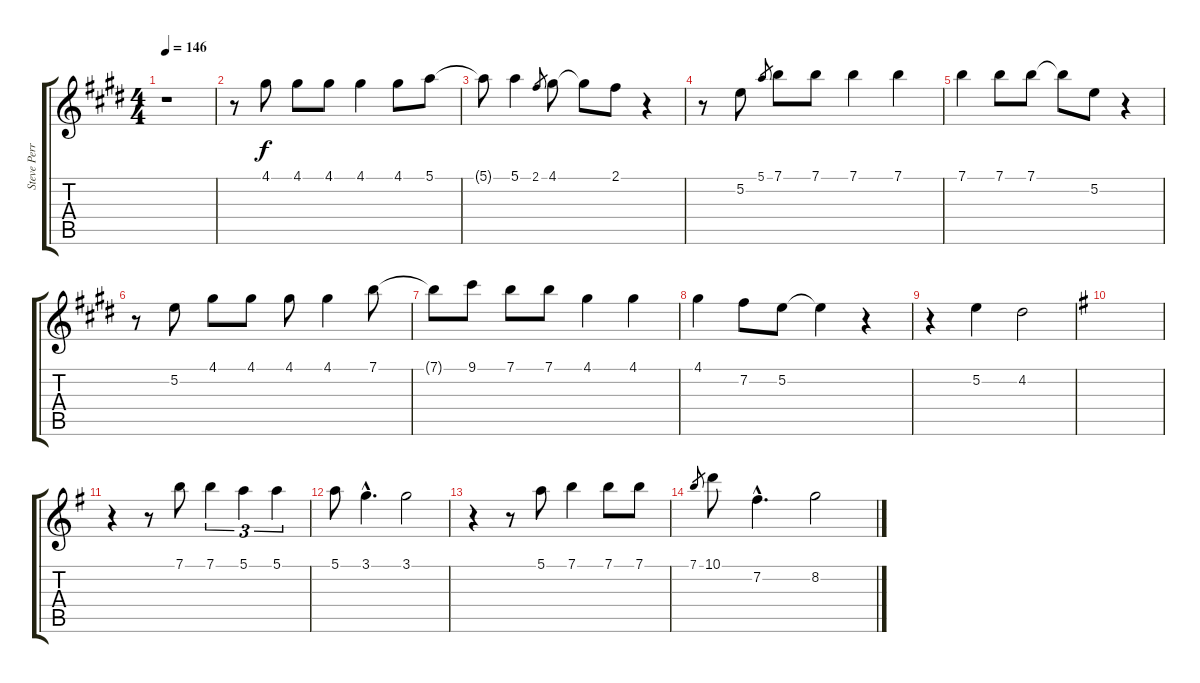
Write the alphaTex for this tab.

\track ("Steve Perry" "Steve Perr") {instrument electricguitarjazz}
\staff {score tabs}
\tuning (E4 B3 G3 D3 A2 E2) {hide}
\ts (4 4)
\tempo 146
\clef g2
\ks e
r.1{dy f} |
r.8 4.1.8 4.1.8 4.1.8 4.1.4 4.1.8 5.1.8 |
5.1{t}.8 5.1.4 2.1.8{gr} 4.1.8 4.1{t}.8 2.1.8 r.4 |
r.8 5.2.8 5.1.8{gr} 7.1.8 7.1.8 7.1.4 7.1.4 |
7.1.4 7.1.8 7.1.8 7.1{t}.8 5.2.8 r.4 |
r.8 5.2.8 4.1.8 4.1.8 4.1.8 4.1.4 7.1.8 |
7.1{t}.8 9.1.8 7.1.8 7.1.8 4.1.4 4.1.4 |
4.1.4 7.2.8 5.2.8 5.2{t}.4 r.4 |
r.4 5.2.4 4.2.2 |
\ks g
|
r.4 r.8 7.1.8 7.1.4{tu (3 2)} 5.1.4{tu (3 2)} 5.1.4{tu (3 2)} |
5.1.8 3.1{hac}.4{d} 3.1.2 |
r.4 r.8 5.1.8 7.1.4 7.1.8 7.1.8 |
7.1.8{gr} 10.1.8 7.2{hac}.4{d} 8.2.2
